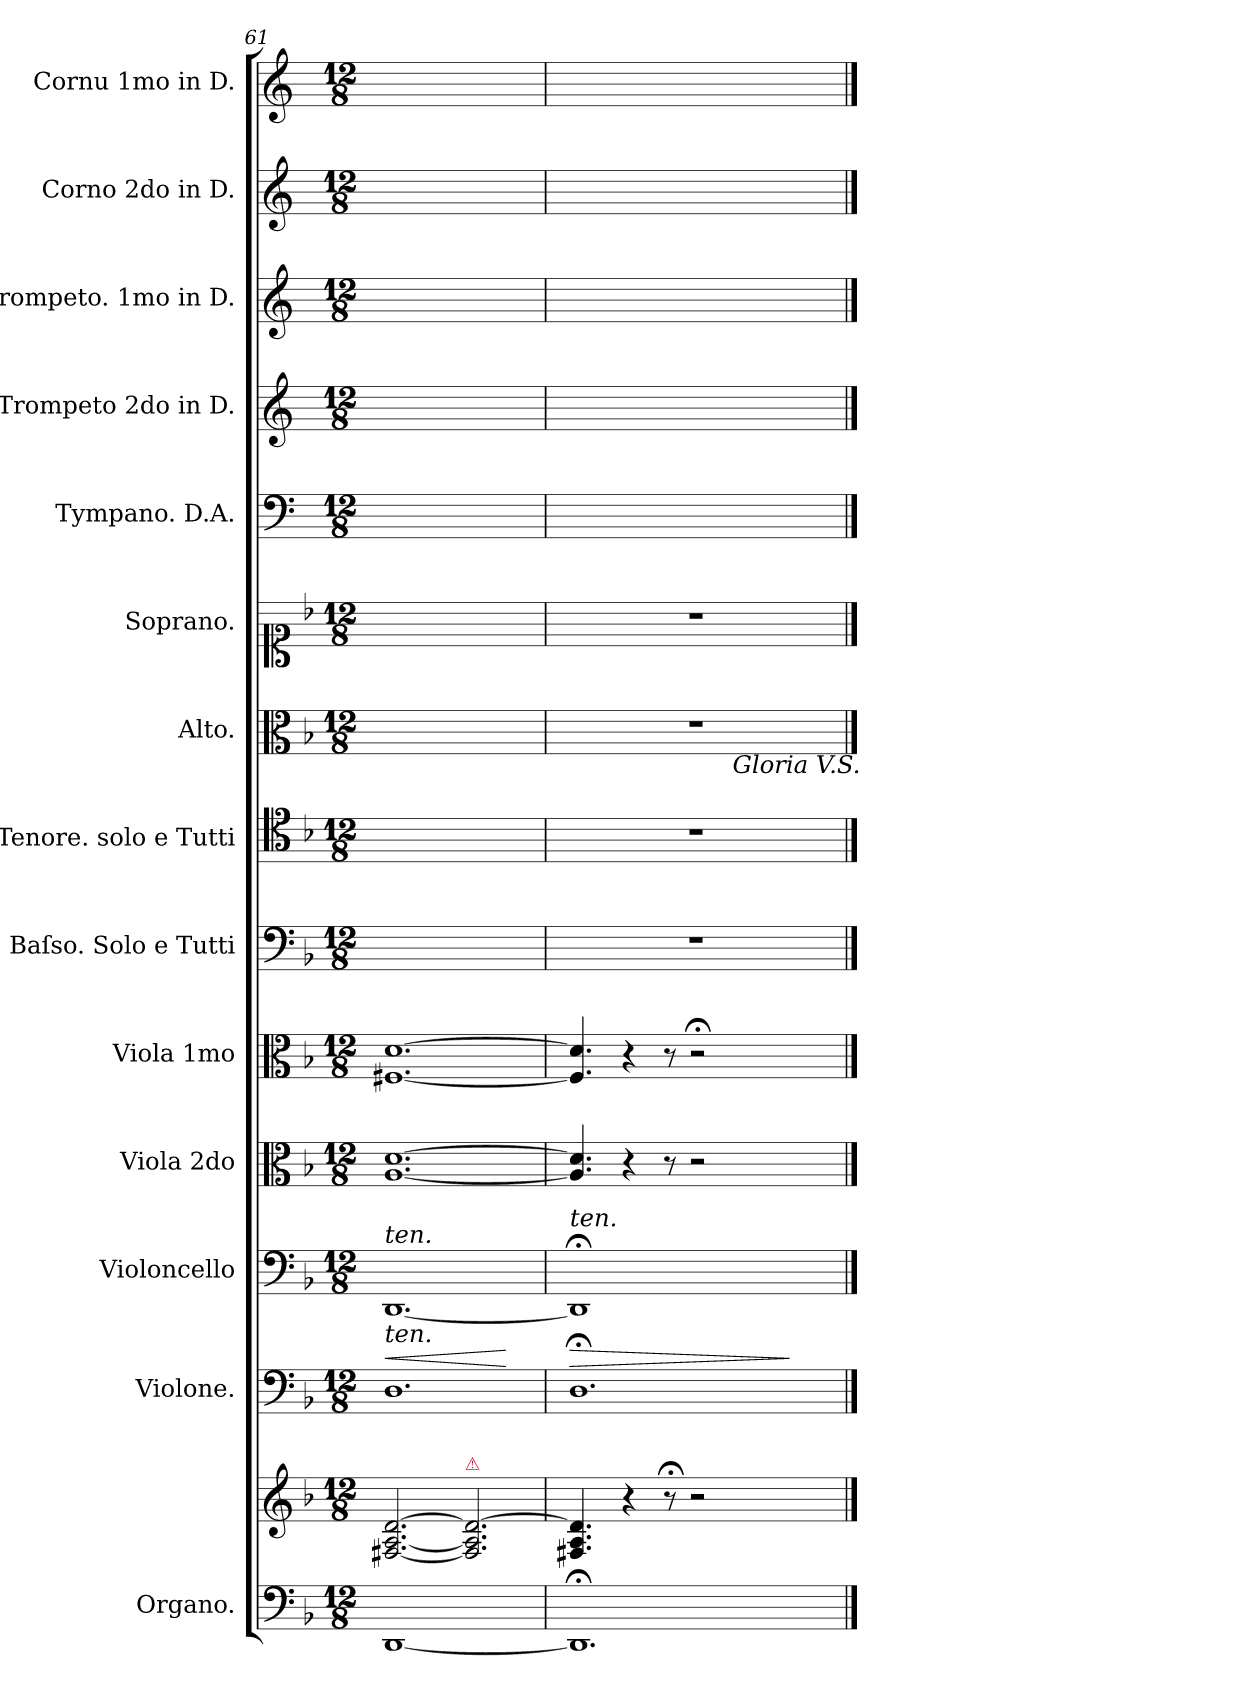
**kern	**kern	**kern	**dynam	**kern	**kern	**kern	**kern	**kern	**kern	**kern	**kern	**kern	**kern	**kern	**kern
*part14	*part14	*part13	*part13	*part12	*part11	*part10	*part9	*part8	*part7	*part6	*part5	*part4	*part3	*part2	*part1
*staff15	*staff14	*staff13	*staff13	*staff12	*staff11	*staff10	*staff9	*staff8	*staff7	*staff6	*staff5	*staff4	*staff3	*staff2	*staff1
*I"Organo.	*	*I"Violone.	*	*I"Violoncello	*I"Viola 2do	*I"Viola 1mo	*I"Baſso. Solo e Tutti	*I"Tenore. solo e Tutti	*I"Alto.	*I"Soprano.	*I"Tympano. D.A.	*I"Trompeto 2do in D.	*I"Trompeto. 1mo in D.	*I"Corno 2do in D.	*I"Cornu 1mo in D.
*I'org	*	*I'vlne	*	*I'vlc	*I'vla 2	*I'vla 1	*I'B	*I'T	*I'A	*I'S	*	*I'tr 2	*I'tr 1	*I'cor 2	*I'cor 1
*clefF4	*clefG2	*clefF4	*	*clefF4	*clefC3	*clefC3	*clefF4	*clefC4	*clefC3	*clefC1	*clefF4	*clefG2	*clefG2	*clefG2	*clefG2
*	*	*	*	*	*	*	*	*	*	*	*	*ITrd-1c-2	*ITrd-1c-2	*ITrd6c10	*ITrd6c10
*k[b-]	*k[b-]	*k[b-]	*	*k[b-]	*k[b-]	*k[b-]	*k[b-]	*k[b-]	*k[b-]	*k[b-]	*k[]	*k[f#c#]	*k[f#c#]	*k[f#c#]	*k[f#c#]
*M12/8	*M12/8	*M12/8	*	*M12/8	*M12/8	*M12/8	*M12/8	*M12/8	*M12/8	*M12/8	*M12/8	*M12/8	*M12/8	*M12/8	*M12/8
=61	=61	=61	=61	=61	=61	=61	=61	=61	=61	=61	=61	=61	=61	=61	=61
!	!	!	!	!LO:TX:a:i:t=ten.	!	!	!	!	!	!	!	!	!	!	!
!	!	!LO:TX:a:i:t=ten.	!	!	!	!	!	!	!	!	!	!	!	!	!
!LO:N:vis=1	!	!	!LO:HP:a	!	!	!	!	!	!	!	!	!	!	!	!
[1.DD	[2.F#X/ [2.A/ [2.d/	1.D	<	[1.DD	[1.A [1.d	[1.F#X [1.d	1.ryy	1.ryy	1.ryy	1.ryy	1.ryy	1.ryy	1.ryy	1.ryy	1.ryy
!	!LO:TX:a:color=crimson:t=⚠	!	!	!	!	!	!	!	!	!	!	!	!	!	!
.	2.F#]/ 2.A]/ 2.d_/	.	.	.	.	.	.	.	.	.	.	.	.	.	.
.	.	.	[	.	.	.	.	.	.	.	.	.	.	.	.
=62	=62	=62	=62	=62	=62	=62	=62	=62	=62	=62	=62	=62	=62	=62	=62
!	!	!	!	!LO:TX:a:i:t=ten.	!	!	!	!	!	!	!	!	!	!	!
!	!	!	!LO:HP:a	!	!	!	!	!	!	!	!	!	!	!	!
*	*	*	*	*	*	*	*	*	*^	*	*	*	*	*	*
1.DD;]	4.F#X/ 4.A/ 4.d]/	1.D;<	>	1DD;<]	4.A]/ 4.d]/	4.F#]/ 4.d]/	1.r	1.r	1.r	1ryy	1.r	1.ryy	1.ryy	1.ryy	1.ryy	1.ryy
.	4r	.	.	.	4r	4r	.	.	.	.	.	.	.	.	.	.
.	8r;<	.	.	.	8r	8r	.	.	.	.	.	.	.	.	.	.
!	!LO:N:vis=2	!	!	!	!LO:N:vis=2	!LO:N:vis=2	!	!	!	!	!	!	!	!	!	!
.	2.r	.	.	.	2.r	2.r;<	.	.	.	.	.	.	.	.	.	.
!	!	!	!	!	!	!	!	!	!	!LO:TX:b:i:t=Gloria V.S.	!	!	!	!	!	!
.	.	.	.	2ryy	.	.	.	.	.	2ryy	.	.	.	.	.	.
.	.	.	]	.	.	.	.	.	.	.	.	.	.	.	.	.
*	*	*	*	*	*	*	*	*	*v	*v	*	*	*	*	*	*
==	==	==	==	==	==	==	==	==	==	==	==	==	==	==	==
*-	*-	*-	*-	*-	*-	*-	*-	*-	*-	*-	*-	*-	*-	*-	*-
